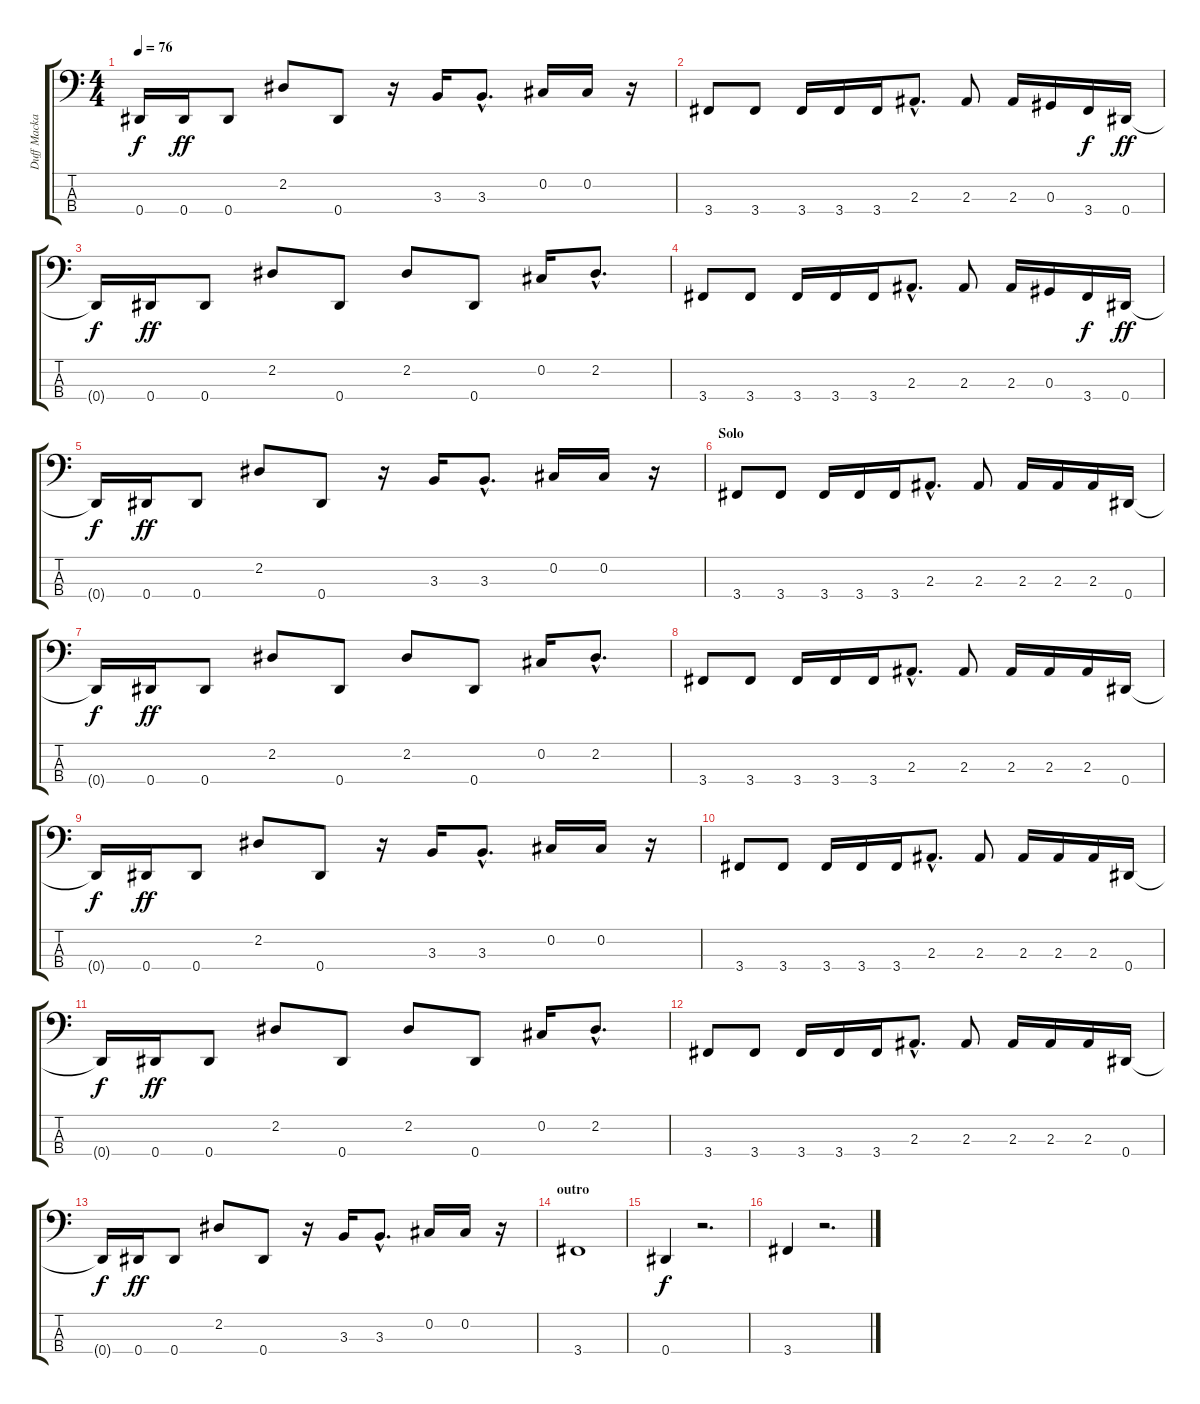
\track ("Duff Mackagan" "Duff Macka") {instrument electricbasspick}
\staff {score tabs}
\tuning (Gb2 Db2 Ab1 Eb1) {hide}
\ts (4 4)
\tempo 76
\clef f4
\ks c
0.4{t}.16{dy f} 0.4.16{dy ff} 0.4.8 2.2.8 0.4.8 r.16 3.3.16 3.3{hac}.8{d} 0.2.16 0.2.16 r.16 |
3.4.8 3.4.8 3.4.16 3.4.16 3.4.16 2.3{hac}.8{d} 2.3.8 2.3.16 0.3.16 3.4.16{dy f} 0.4.16{dy ff} |
0.4{t}.16{dy f} 0.4.16{dy ff} 0.4.8 2.2.8 0.4.8 2.2.8 0.4.8 0.2.16 2.2{hac}.8{d} |
3.4.8 3.4.8 3.4.16 3.4.16 3.4.16 2.3{hac}.8{d} 2.3.8 2.3.16 0.3.16 3.4.16{dy f} 0.4.16{dy ff} |
0.4{t}.16{dy f} 0.4.16{dy ff} 0.4.8 2.2.8 0.4.8 r.16 3.3.16 3.3{hac}.8{d} 0.2.16 0.2.16 r.16 |
\section ("" "Solo")
3.4.8 3.4.8 3.4.16 3.4.16 3.4.16 2.3{hac}.8{d} 2.3.8 2.3.16 2.3.16 2.3.16 0.4.16 |
0.4{t}.16{dy f} 0.4.16{dy ff} 0.4.8 2.2.8 0.4.8 2.2.8 0.4.8 0.2.16 2.2{hac}.8{d} |
3.4.8 3.4.8 3.4.16 3.4.16 3.4.16 2.3{hac}.8{d} 2.3.8 2.3.16 2.3.16 2.3.16 0.4.16 |
0.4{t}.16{dy f} 0.4.16{dy ff} 0.4.8 2.2.8 0.4.8 r.16 3.3.16 3.3{hac}.8{d} 0.2.16 0.2.16 r.16 |
3.4.8 3.4.8 3.4.16 3.4.16 3.4.16 2.3{hac}.8{d} 2.3.8 2.3.16 2.3.16 2.3.16 0.4.16 |
0.4{t}.16{dy f} 0.4.16{dy ff} 0.4.8 2.2.8 0.4.8 2.2.8 0.4.8 0.2.16 2.2{hac}.8{d} |
3.4.8 3.4.8 3.4.16 3.4.16 3.4.16 2.3{hac}.8{d} 2.3.8 2.3.16 2.3.16 2.3.16 0.4.16 |
0.4{t}.16{dy f} 0.4.16{dy ff} 0.4.8 2.2.8 0.4.8 r.16 3.3.16 3.3{hac}.8{d} 0.2.16 0.2.16 r.16 |
\section ("" "outro")
3.4.1 |
0.4.4{dy f} r.2{d} |
3.4.4 r.2{d}
